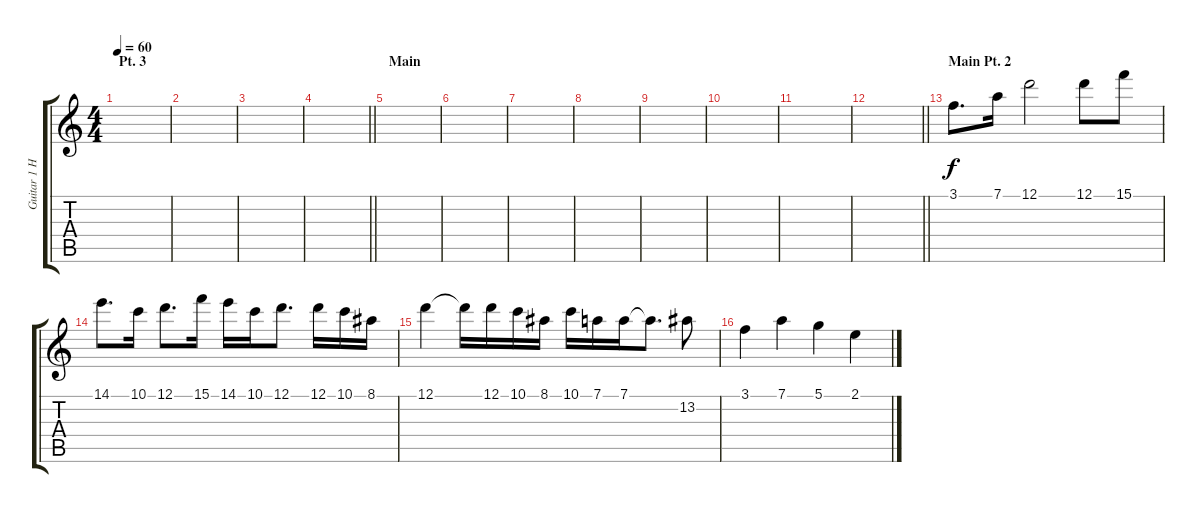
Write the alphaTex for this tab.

\track ("Guitar 1 Harmony" "Guitar 1 H") {instrument distortionguitar}
\staff {score tabs}
\tuning (D4 A3 F3 C3 G2 D2) {hide}
\ts (4 4)
\section ("" "Pt. 3")
\tempo 60
\clef g2
\ks c
|
|
|
\barLineRight lightlight
|
\section ("" "Main")
|
|
|
|
|
|
|
\barLineRight lightlight
|
\section ("" "Main Pt. 2")
3.1.8{d} 7.1.16 12.1.2 12.1.8 15.1.8 |
14.1.8{d} 10.1.16 12.1.8{d} 15.1.16 14.1.16 10.1.16 12.1.8{d} 12.1.16 10.1.16 8.1.16 |
12.1.4 12.1{t}.16 12.1.16 10.1.16 8.1.16 10.1.16 7.1.16 7.1.16 7.1{t}.8{d} 13.2.8 |
3.1.4 7.1.4 5.1.4 2.1.4
